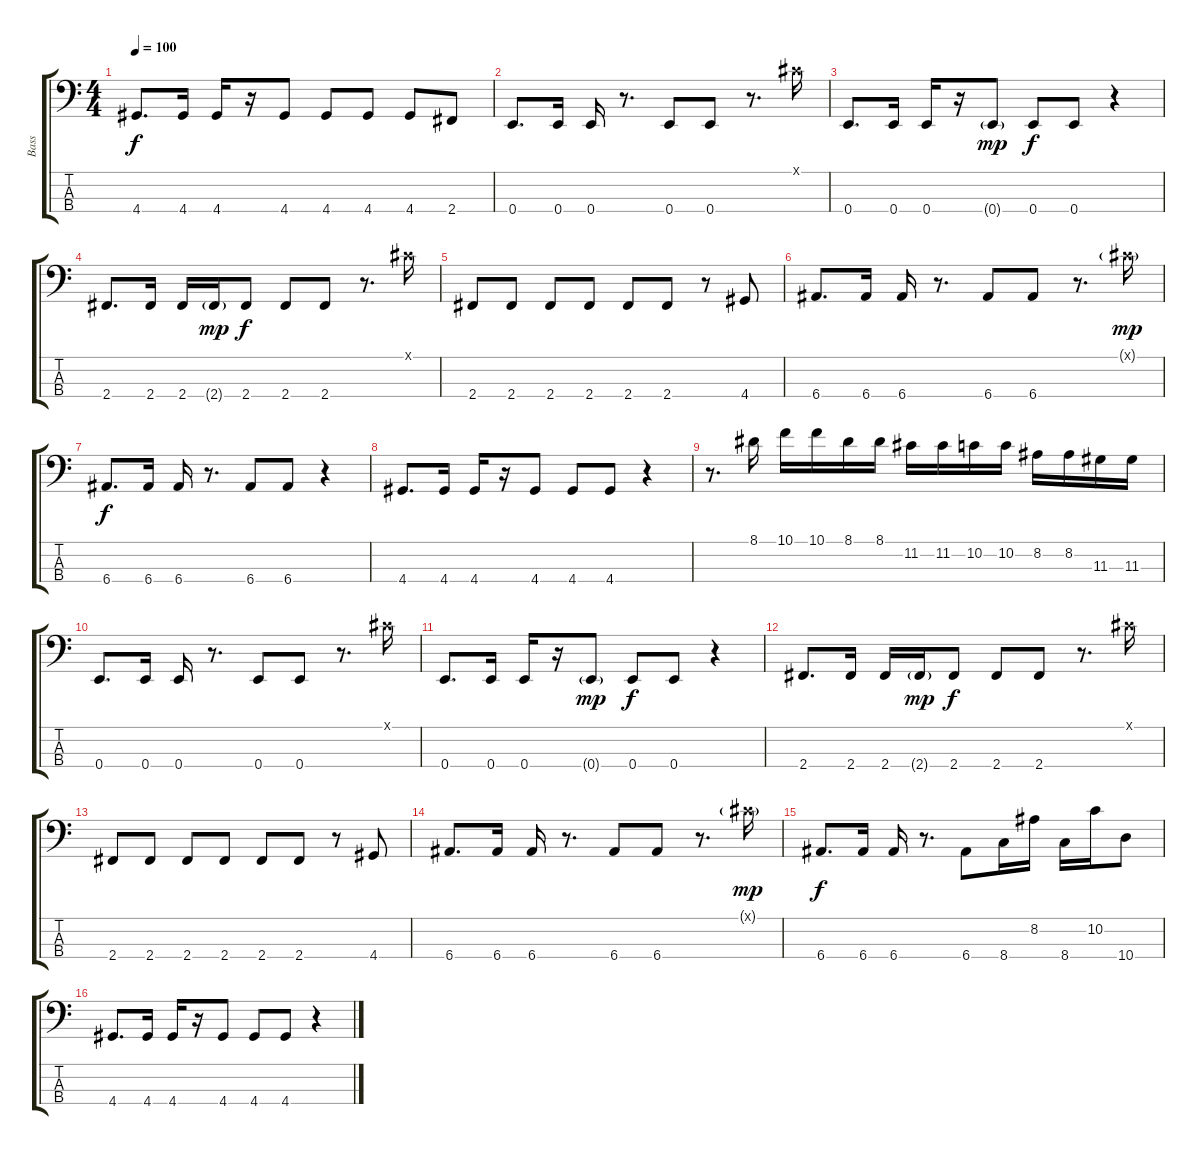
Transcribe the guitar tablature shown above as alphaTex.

\track ("Bass" "Bass") {instrument electricbassfinger}
\staff {score tabs}
\tuning (G2 D2 A1 E1) {hide}
\ts (4 4)
\tempo 100
\clef f4
\ks c
4.4.8{d dy f} 4.4.16 4.4.16 r.16 4.4.8 4.4.8 4.4.8 4.4.8 2.4.8 |
0.4.8{d} 0.4.16 0.4.16 r.8{d} 0.4.8 0.4.8 r.8{d} 6.1{x}.16 |
0.4.8{d} 0.4.16 0.4.16 r.16 0.4{g}.8{dy mp} 0.4.8{dy f} 0.4.8 r.4 |
2.4.8{d} 2.4.16 2.4.16 2.4{g}.16{dy mp} 2.4.8{dy f} 2.4.8 2.4.8 r.8{d} 6.1{x}.16 |
2.4.8 2.4.8 2.4.8 2.4.8 2.4.8 2.4.8 r.8 4.4.8 |
6.4.8{d} 6.4.16 6.4.16 r.8{d} 6.4.8 6.4.8 r.8{d} 6.1{g x}.16{dy mp} |
6.4.8{d dy f} 6.4.16 6.4.16 r.8{d} 6.4.8 6.4.8 r.4 |
4.4.8{d} 4.4.16 4.4.16 r.16 4.4.8 4.4.8 4.4.8 r.4 |
r.8{d} 8.1.16 10.1.16 10.1.16 8.1.16 8.1.16 11.2.16 11.2.16 10.2.16 10.2.16 8.2.16 8.2.16 11.3.16 11.3.16 |
0.4.8{d} 0.4.16 0.4.16 r.8{d} 0.4.8 0.4.8 r.8{d} 6.1{x}.16 |
0.4.8{d} 0.4.16 0.4.16 r.16 0.4{g}.8{dy mp} 0.4.8{dy f} 0.4.8 r.4 |
2.4.8{d} 2.4.16 2.4.16 2.4{g}.16{dy mp} 2.4.8{dy f} 2.4.8 2.4.8 r.8{d} 6.1{x}.16 |
2.4.8 2.4.8 2.4.8 2.4.8 2.4.8 2.4.8 r.8 4.4.8 |
6.4.8{d} 6.4.16 6.4.16 r.8{d} 6.4.8 6.4.8 r.8{d} 6.1{g x}.16{dy mp} |
6.4.8{d dy f} 6.4.16 6.4.16 r.8{d} 6.4.8 8.4.16 8.2.16 8.4.16 10.2.16 10.4.8 |
4.4.8{d} 4.4.16 4.4.16 r.16 4.4.8 4.4.8 4.4.8 r.4
